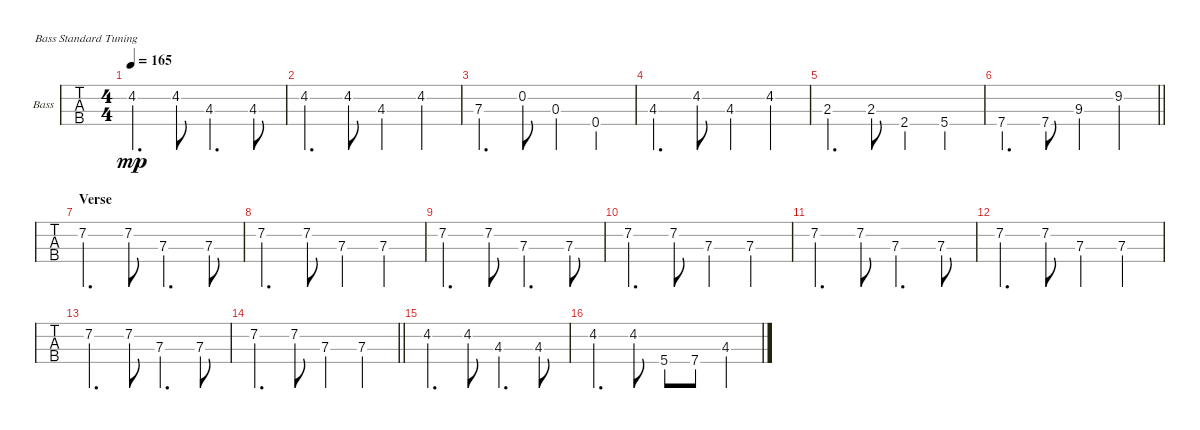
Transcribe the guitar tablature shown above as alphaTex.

\defaultSystemsLayout 4
\bracketExtendMode groupsimilarinstruments
\firstSystemTrackNameOrientation horizontal
\otherSystemsTrackNameOrientation horizontal
\track ("Bass" "Bass") {instrument electricbassfinger}
\staff {tabs}
\tuning (G2 D2 A1 E1)
\ts (4 4)
\tempo 165
\clef f4
\scale
0.333333
\ks b
4.2.4{d dy mp} 4.2.8 4.3.4{d} 4.3.8 |
\scale
0.333333 4.2.4{d} 4.2.8 4.3.4 4.2.4 |
\scale
0.333333 7.3.4{d} 0.2.8 0.3.4 0.4.4 |
\scale
0.333333 4.3.4{d} 4.2.8 4.3.4 4.2.4 |
\scale
0.333333 2.3.4{d} 2.3.8 2.4.4 5.4.4 |
\scale
0.246032
\barLineRight lightlight
7.4.4{d} 7.4.8 9.3.4 9.2.4 |
\section ("" "Verse")
\scale
0.507937
\ks d
7.2.4{d} 7.2.8 7.3.4{d} 7.3.8 |
\scale
0.246032 7.2.4{d} 7.2.8 7.3.4 7.3.4 |
\scale
0.333333 7.2.4{d} 7.2.8 7.3.4{d} 7.3.8 |
\scale
0.333333 7.2.4{d} 7.2.8 7.3.4 7.3.4 |
\scale
0.333333 7.2.4{d} 7.2.8 7.3.4{d} 7.3.8 |
\scale
0.333333 7.2.4{d} 7.2.8 7.3.4 7.3.4 |
\scale
0.333333 7.2.4{d} 7.2.8 7.3.4{d} 7.3.8 |
\scale
0.333333
\barLineRight lightlight
7.2.4{d} 7.2.8 7.3.4 7.3.4 |
\scale
0.523077
\ks b
4.2.4{d} 4.2.8 4.3.4{d} 4.3.8 |
\scale
0.238462 4.2.4{d} 4.2.8 5.4.8 7.4.8 4.3.4
